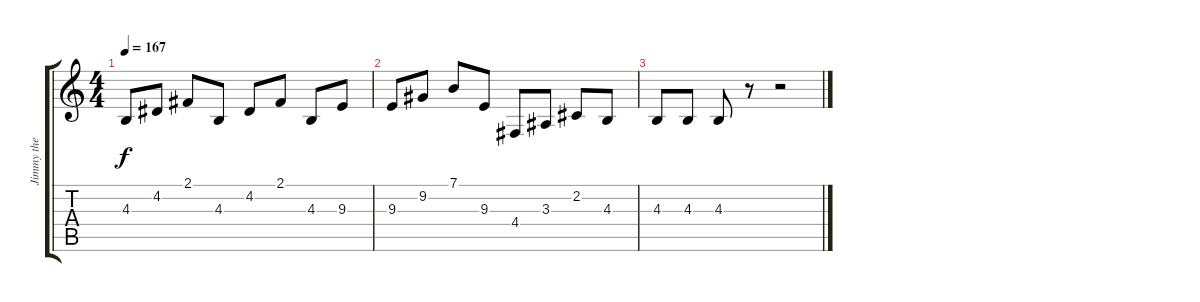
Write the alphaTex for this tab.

\track ("Jimmy the Robot (Harpsichord Setting)" "Jimmy the ") {instrument harpsichord}
\staff {score tabs}
\tuning (E4 B3 G3 D3 A2 E2) {hide}
\ts (4 4)
\tempo 167
\clef g2
\ks c
4.3.8{dy f} 4.2.8 2.1.8 4.3.8 4.2.8 2.1.8 4.3.8 9.3.8 |
9.3.8 9.2.8 7.1.8 9.3.8 4.4.8 3.3.8 2.2.8 4.3.8 |
4.3.8 4.3.8 4.3.8 r.8 r.2
